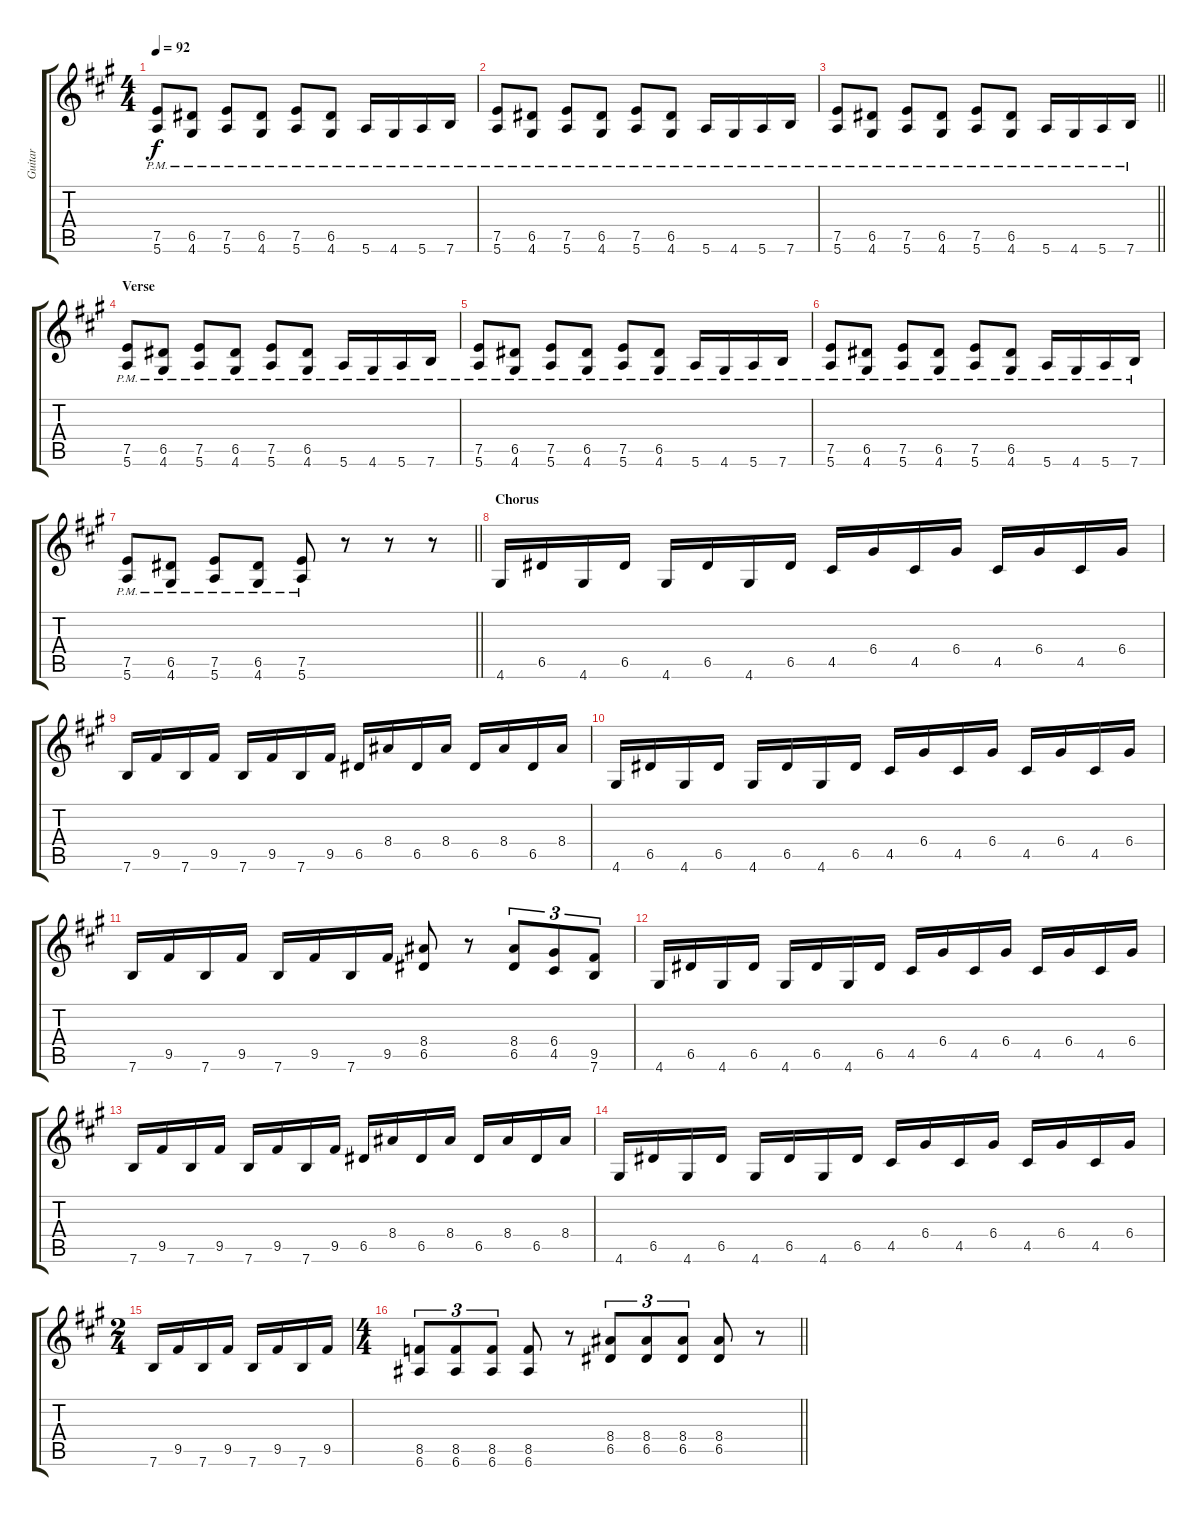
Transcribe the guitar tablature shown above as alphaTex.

\track ("Guitar" "Guitar") {instrument distortionguitar}
\staff {score tabs}
\tuning (E4 B3 G3 D3 A2 E2) {hide}
\ts (4 4)
\tempo 92
\clef g2
\ks f#minor
(7.5{pm} 5.6{pm}).8{dy f} (6.5{pm} 4.6{pm}).8 (7.5{pm} 5.6{pm}).8 (6.5{pm} 4.6{pm}).8 (7.5{pm} 5.6{pm}).8 (6.5{pm} 4.6{pm}).8 5.6{pm}.16 4.6{pm}.16 5.6{pm}.16 7.6{pm}.16 |
(7.5{pm} 5.6{pm}).8 (6.5{pm} 4.6{pm}).8 (7.5{pm} 5.6{pm}).8 (6.5{pm} 4.6{pm}).8 (7.5{pm} 5.6{pm}).8 (6.5{pm} 4.6{pm}).8 5.6{pm}.16 4.6{pm}.16 5.6{pm}.16 7.6{pm}.16 |
\barLineRight lightlight
(7.5{pm} 5.6{pm}).8 (6.5{pm} 4.6{pm}).8 (7.5{pm} 5.6{pm}).8 (6.5{pm} 4.6{pm}).8 (7.5{pm} 5.6{pm}).8 (6.5{pm} 4.6{pm}).8 5.6{pm}.16 4.6{pm}.16 5.6{pm}.16 7.6{pm}.16 |
\section ("" "Verse")
(7.5{pm} 5.6{pm}).8 (6.5{pm} 4.6{pm}).8 (7.5{pm} 5.6{pm}).8 (6.5{pm} 4.6{pm}).8 (7.5{pm} 5.6{pm}).8 (6.5{pm} 4.6{pm}).8 5.6{pm}.16 4.6{pm}.16 5.6{pm}.16 7.6{pm}.16 |
(7.5{pm} 5.6{pm}).8 (6.5{pm} 4.6{pm}).8 (7.5{pm} 5.6{pm}).8 (6.5{pm} 4.6{pm}).8 (7.5{pm} 5.6{pm}).8 (6.5{pm} 4.6{pm}).8 5.6{pm}.16 4.6{pm}.16 5.6{pm}.16 7.6{pm}.16 |
(7.5{pm} 5.6{pm}).8 (6.5{pm} 4.6{pm}).8 (7.5{pm} 5.6{pm}).8 (6.5{pm} 4.6{pm}).8 (7.5{pm} 5.6{pm}).8 (6.5{pm} 4.6{pm}).8 5.6{pm}.16 4.6{pm}.16 5.6{pm}.16 7.6{pm}.16 |
\barLineRight lightlight
(7.5{pm} 5.6{pm}).8 (6.5{pm} 4.6{pm}).8 (7.5{pm} 5.6{pm}).8 (6.5{pm} 4.6{pm}).8 (7.5{pm} 5.6{pm}).8 r.8 r.8 r.8 |
\section ("" "Chorus")
4.6.16 6.5.16 4.6.16 6.5.16 4.6.16 6.5.16 4.6.16 6.5.16 4.5.16 6.4.16 4.5.16 6.4.16 4.5.16 6.4.16 4.5.16 6.4.16 |
7.6.16 9.5.16 7.6.16 9.5.16 7.6.16 9.5.16 7.6.16 9.5.16 6.5.16 8.4.16 6.5.16 8.4.16 6.5.16 8.4.16 6.5.16 8.4.16 |
4.6.16 6.5.16 4.6.16 6.5.16 4.6.16 6.5.16 4.6.16 6.5.16 4.5.16 6.4.16 4.5.16 6.4.16 4.5.16 6.4.16 4.5.16 6.4.16 |
7.6.16 9.5.16 7.6.16 9.5.16 7.6.16 9.5.16 7.6.16 9.5.16 (8.4 6.5).8 r.8 (8.4 6.5).8{tu (3 2)} (6.4 4.5).8{tu (3 2)} (9.5 7.6).8{tu (3 2)} |
4.6.16 6.5.16 4.6.16 6.5.16 4.6.16 6.5.16 4.6.16 6.5.16 4.5.16 6.4.16 4.5.16 6.4.16 4.5.16 6.4.16 4.5.16 6.4.16 |
7.6.16 9.5.16 7.6.16 9.5.16 7.6.16 9.5.16 7.6.16 9.5.16 6.5.16 8.4.16 6.5.16 8.4.16 6.5.16 8.4.16 6.5.16 8.4.16 |
4.6.16 6.5.16 4.6.16 6.5.16 4.6.16 6.5.16 4.6.16 6.5.16 4.5.16 6.4.16 4.5.16 6.4.16 4.5.16 6.4.16 4.5.16 6.4.16 |
\ts (2 4)
7.6.16 9.5.16 7.6.16 9.5.16 7.6.16 9.5.16 7.6.16 9.5.16 |
\ts (4 4)
\barLineRight lightlight
(8.5 6.6).8{tu (3 2)} (8.5 6.6).8{tu (3 2)} (8.5 6.6).8{tu (3 2)} (8.5 6.6).8 r.8 (8.4 6.5).8{tu (3 2)} (8.4 6.5).8{tu (3 2)} (8.4 6.5).8{tu (3 2)} (8.4 6.5).8 r.8
